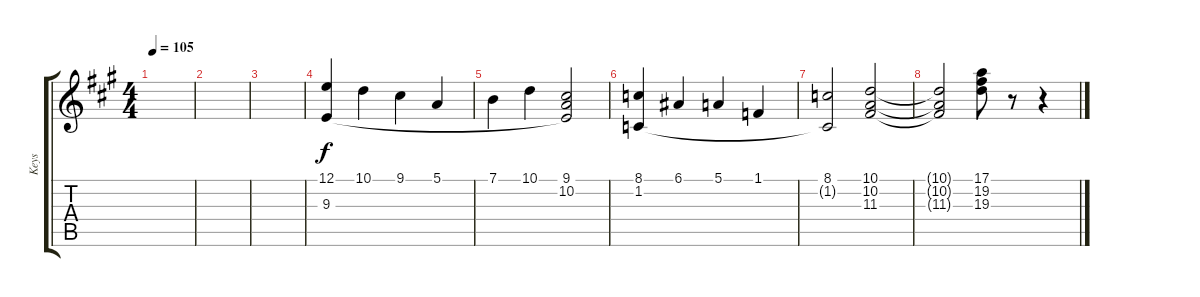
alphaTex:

\track ("Keys" "Keys") {instrument drawbarorgan}
\staff {score tabs}
\tuning (E4 B3 G3 D3 A2 E2) {hide}
\ts (4 4)
\tempo 105
\clef g2
\ks a
|
|
|
(12.1 9.3).4 10.1.4 9.1.4 5.1.4 |
7.1.4 10.1.4 (9.1 10.2 9.3{t}).2 |
(8.1 1.2).4 6.1.4 5.1.4 1.1.4 |
(8.1 1.2{t}).2 (10.1 10.2 11.3).2 |
(10.1{t} 10.2{t} 11.3{t}).2 (17.1 19.2 19.3).8 r.8 r.4
